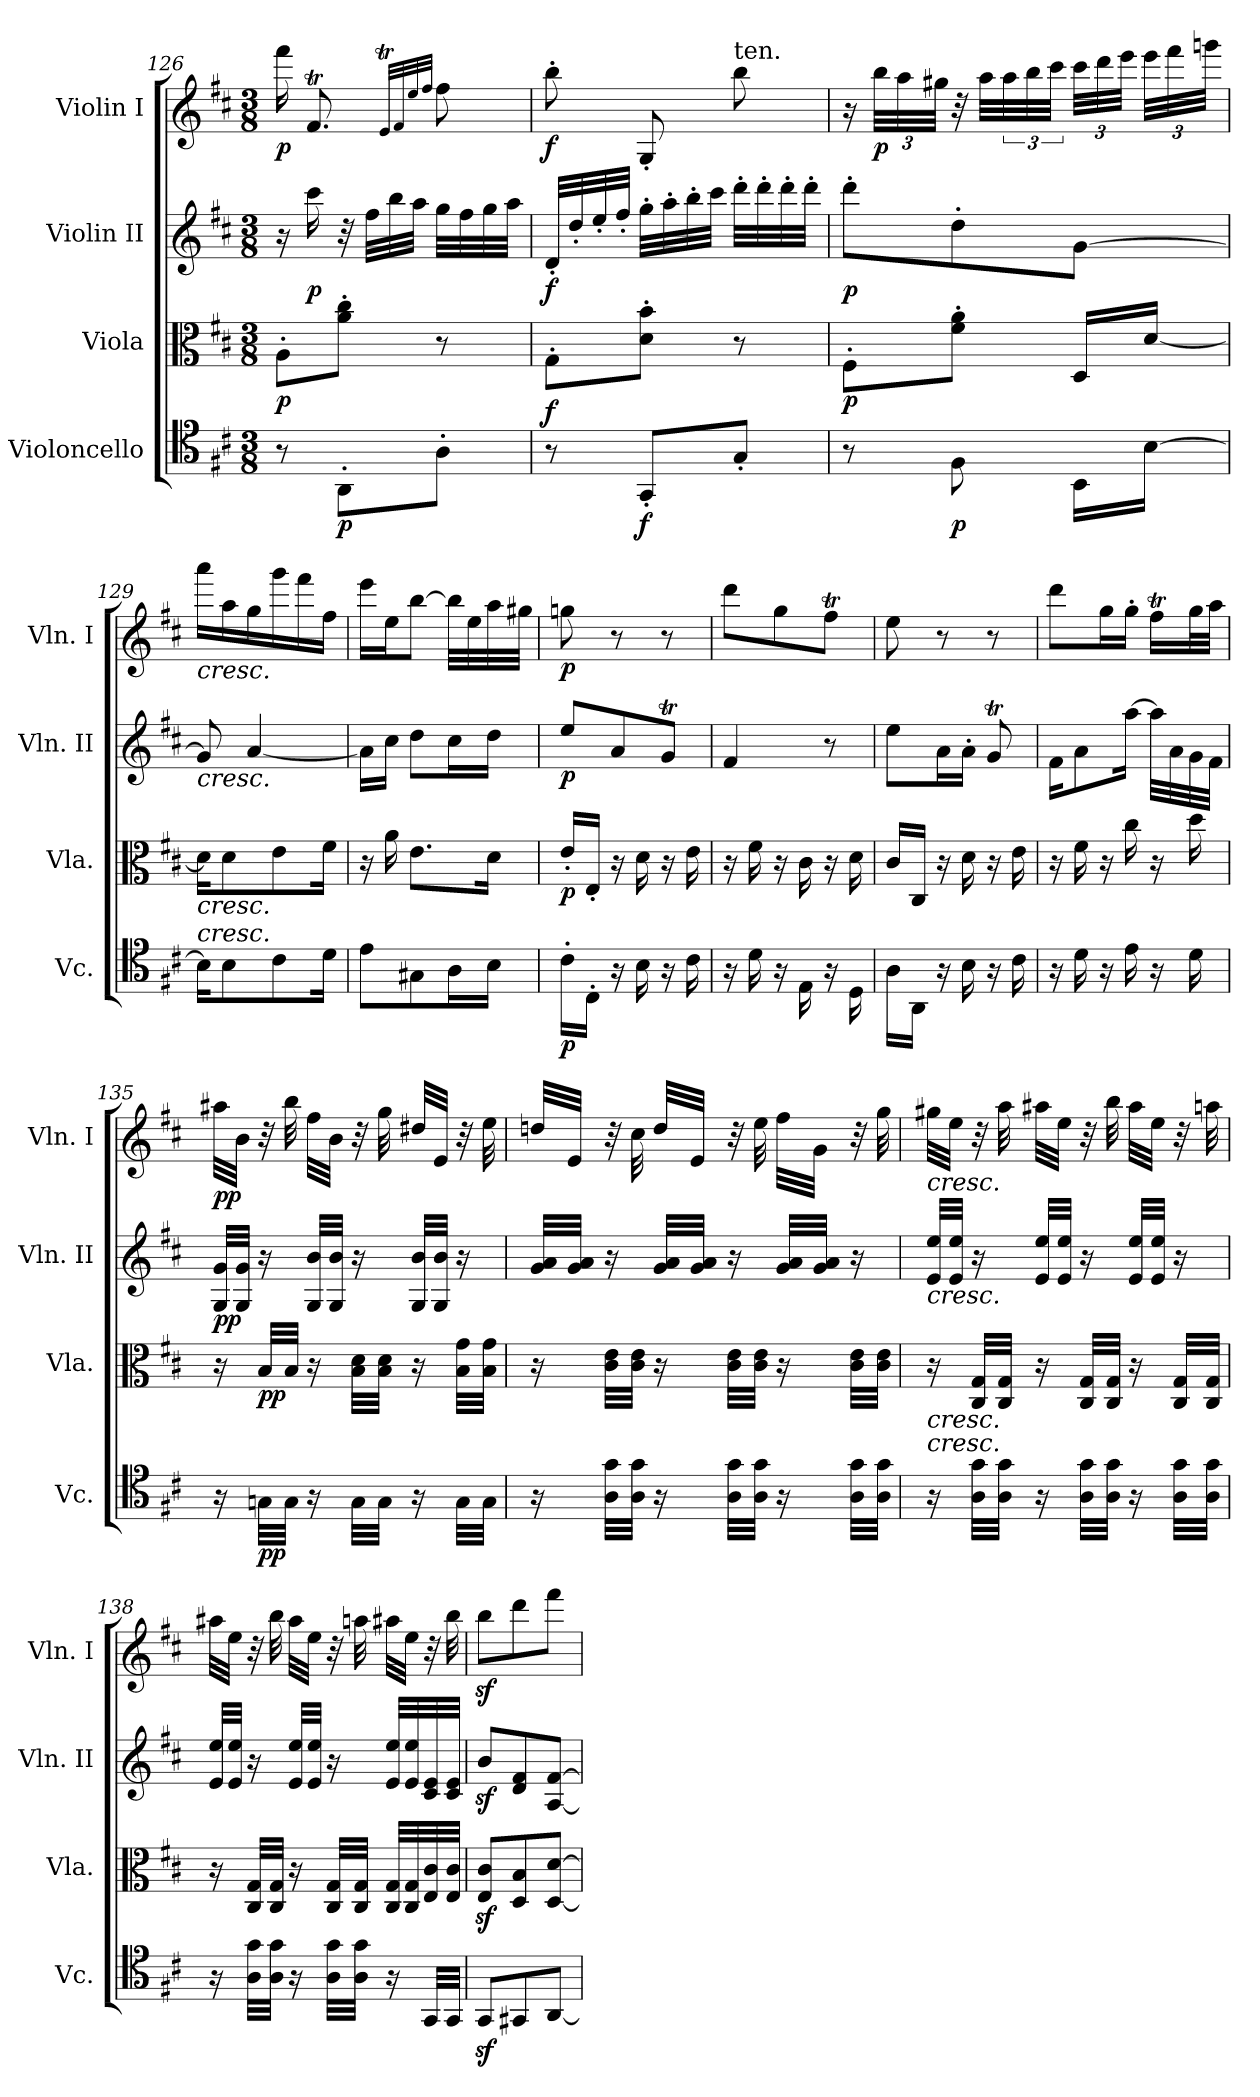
**kern	**dynam	**kern	**dynam	**kern	**dynam	**kern	**dynam
*part4	*part4	*part3	*part3	*part2	*part2	*part1	*part1
*staff4	*staff4	*staff3	*staff3	*staff2	*staff2	*staff1	*staff1
*I"Violoncello	*	*I"Viola	*	*I"Violin II	*	*I"Violin I	*
*I'Vc.	*	*I'Vla.	*	*I'Vln. II	*	*I'Vln. I	*
*clefC4	*	*clefC3	*	*clefG2	*	*clefG2	*
*k[f#c#]	*	*k[f#c#]	*	*k[f#c#]	*	*k[f#c#]	*
*M3/8	*	*M3/8	*	*M3/8	*	*M3/8	*
=126	=126	=126	=126	=126	=126	=126	=126
!	!	!	!LO:DY:b	!	!	!	!LO:DY:b
8r	.	8A'\L	p	16r	.	16fff#\	p
!	!	!	!	!	!LO:DY:b	!	!
.	.	.	.	16ccc#\	p	8.f#t/	.
!	!LO:DY:b	!	!	!	!	!	!
8AA'\L	p	8a\' 8cc#\'J	.	32r	.	.	.
.	.	.	.	32ff#\LLL	.	.	.
.	.	.	.	32bb\	.	.	.
.	.	.	.	32aa\JJJ	.	.	.
.	.	.	.	.	.	32qeT/LLL	.
.	.	.	.	.	.	32qf#/	.
.	.	.	.	.	.	32qee/	.
.	.	.	.	.	.	32qff#/JJJ	.
8A'\J	.	8r	.	32gg\LLL	.	8ff#\	.
.	.	.	.	32ff#\	.	.	.
.	.	.	.	32gg\	.	.	.
.	.	.	.	32aa\JJJ	.	.	.
=127	=127	=127	=127	=127	=127	=127	=127
!	!LO:DY:a	!	!	!	!LO:DY:b	!	!LO:DY:b
8r	f	8G'\L	.	32d'/LLL	f	8bb'\	f
.	.	.	.	32dd'/	.	.	.
.	.	.	.	32ee'/	.	.	.
.	.	.	.	32ff#'/JJJ	.	.	.
!	!LO:DY:b	!	!	!	!	!	!
8GG'/L	f	8d\' 8b\'J	.	32gg'\LLL	.	8G'/	.
.	.	.	.	32aa'\	.	.	.
.	.	.	.	32bb'\	.	.	.
.	.	.	.	32ccc#\JJJ	.	.	.
!	!	!	!	!	!	!LO:TX:a:t=ten.	!
8G'/J	.	8r	.	32ddd'\LLL	.	8bb\	.
.	.	.	.	32ddd'\	.	.	.
.	.	.	.	32ddd'\	.	.	.
.	.	.	.	32ddd'\JJJ	.	.	.
=128	=128	=128	=128	=128	=128	=128	=128
!	!	!	!LO:DY:b	!	!LO:DY:b	!	!
8r	.	8F#'\L	p	8ddd'\L	p	16r	.
*	*	*	*	*	*	*Xbrackettup	*
!	!	!	!	!	!	!	!LO:DY:b
.	.	.	.	.	.	48bb\LLL	p
.	.	.	.	.	.	48aa\	.
.	.	.	.	.	.	48gg#X\JJJ	.
!	!LO:DY:b	!	!	!	!	!	!
8F#\	p	8f#\' 8a\'J	.	8dd'\	.	32r	.
.	.	.	.	.	.	32aa\LLL	.
*	*	*	*	*	*	*brackettup	*
.	.	.	.	.	.	48aa\	.
.	.	.	.	.	.	48bb\	.
.	.	.	.	.	.	48ccc#\JJJ	.
*	*	*	*	*	*	*Xbrackettup	*
16BB\LL	.	16D/LL	.	[8g\J	.	48ccc#\LLL	.
.	.	.	.	.	.	48ddd\	.
.	.	.	.	.	.	48eee\JJJ	.
[16B\JJ	.	[16d/JJ	.	.	.	48eee\LLL	.
.	.	.	.	.	.	48fff#\	.
.	.	.	.	.	.	48gggn\JJJ	.
=129	=129	=129	=129	=129	=129	=129	=129
!	!	!	!	!	!	!LO:TX:b:i:t=cresc.	!
!	!	!	!	!LO:TX:b:i:t=cresc.	!	!	!
!	!	!LO:TX:b:i:t=cresc.	!	!	!	!	!
!LO:TX:a:i:t=cresc.	!	!	!	!	!	!	!
16B\KL]	.	16d\KL]	.	8g/]	.	16aaa\LL	.
8B\	.	8d\	.	.	.	16aa\	.
.	.	.	.	[4a/	.	16gg\	.
8c#\	.	8e\	.	.	.	16ggg\	.
.	.	.	.	.	.	16fff#\	.
16d\Jk	.	16f#\Jk	.	.	.	16ff#\JJ	.
=130	=130	=130	=130	=130	=130	=130	=130
8e\L	.	16r	.	16a\LL]	.	16eee\LL	.
.	.	16a\	.	16cc#\JJ	.	16ee\J	.
8G#X\	.	8.e\L	.	8dd\L	.	[8bb\J	.
16A\L	.	.	.	16cc#\L	.	32bb\LLL]	.
.	.	.	.	.	.	32ee\	.
16B\JJ	.	16d\Jk	.	16dd\JJ	.	32aa\	.
.	.	.	.	.	.	32gg#X\JJJ	.
=131	=131	=131	=131	=131	=131	=131	=131
!	!LO:DY:b	!	!LO:DY:b	!	!LO:DY:b	!	!LO:DY:b
16c#'\LL	p	16e'/LL	p	8ee/L	p	8ggn\	p
16C#'\JJ	.	16E'/JJ	.	.	.	.	.
16r	.	16r	.	8a/	.	8r	.
16B\	.	16d\	.	.	.	.	.
16r	.	16r	.	8gT/J	.	8r	.
16c#\	.	16e\	.	.	.	.	.
=132	=132	=132	=132	=132	=132	=132	=132
16r	.	16r	.	4f#/	.	8ddd\L	.
16d\	.	16f#\	.	.	.	.	.
16r	.	16r	.	.	.	8gg\	.
16E\	.	16c#\	.	.	.	.	.
16r	.	16r	.	8r	.	8ff#t\J	.
16D\	.	16d\	.	.	.	.	.
=133	=133	=133	=133	=133	=133	=133	=133
16A\LL	.	16c#/LL	.	8ee\L	.	8ee\	.
16AA\JJ	.	16C#/JJ	.	.	.	.	.
16r	.	16r	.	16a\L	.	8r	.
16B\	.	16d\	.	16a'\JJ	.	.	.
16r	.	16r	.	8gT/	.	8r	.
16c#\	.	16e\	.	.	.	.	.
=134	=134	=134	=134	=134	=134	=134	=134
16r	.	16r	.	16f#\KL	.	8ddd\L	.
16d\	.	16f#\	.	8a\	.	.	.
16r	.	16r	.	.	.	16gg\L	.
16e\	.	16cc#\	.	[16aa\Jk	.	16gg'\JJ	.
16r	.	16r	.	32aa\LLL]	.	16ff#t\LL	.
.	.	.	.	32a\	.	.	.
16d\	.	16dd\	.	32g\	.	32gg\L	.
.	.	.	.	32f#\JJJ	.	32aa\JJJ	.
=135	=135	=135	=135	=135	=135	=135	=135
!	!	!	!	!	!LO:DY:b	!	!LO:DY:b
16r	.	16r	.	32G/ 32g/LLL	pp	32aa#X\LLL	pp
.	.	.	.	32G/ 32g/JJJ	.	32b\JJJ	.
!	!LO:DY:b	!	!LO:DY:b	!	!	!	!
32Gn\LLL	pp	32B/LLL	pp	16r	.	32r	.
32G\JJJ	.	32B/JJJ	.	.	.	32bb\	.
16r	.	16r	.	32G/ 32b/LLL	.	32ff#\LLL	.
.	.	.	.	32G/ 32b/JJJ	.	32b\JJJ	.
32G\LLL	.	32B\ 32d\LLL	.	16r	.	32r	.
32G\JJJ	.	32B\ 32d\JJJ	.	.	.	32gg\	.
16r	.	16r	.	32G/ 32b/LLL	.	32dd#X/LLL	.
.	.	.	.	32G/ 32b/JJJ	.	32e/JJJ	.
32G\LLL	.	32B\ 32g\LLL	.	16r	.	32r	.
32G\JJJ	.	32B\ 32g\JJJ	.	.	.	32ee\	.
=136	=136	=136	=136	=136	=136	=136	=136
16r	.	16r	.	32g/ 32a/LLL	.	32ddn/LLL	.
.	.	.	.	32g/ 32a/JJJ	.	32e/JJJ	.
32A\ 32g\LLL	.	32c#\ 32e\LLL	.	16r	.	32r	.
32A\ 32g\JJJ	.	32c#\ 32e\JJJ	.	.	.	32cc#\	.
16r	.	16r	.	32g/ 32a/LLL	.	32dd/LLL	.
.	.	.	.	32g/ 32a/JJJ	.	32e/JJJ	.
32A\ 32g\LLL	.	32c#\ 32e\LLL	.	16r	.	32r	.
32A\ 32g\JJJ	.	32c#\ 32e\JJJ	.	.	.	32ee\	.
16r	.	16r	.	32g/ 32a/LLL	.	32ff#\LLL	.
.	.	.	.	32g/ 32a/JJJ	.	32g\JJJ	.
32A\ 32g\LLL	.	32c#\ 32e\LLL	.	16r	.	32r	.
32A\ 32g\JJJ	.	32c#\ 32e\JJJ	.	.	.	32gg\	.
=137	=137	=137	=137	=137	=137	=137	=137
!	!	!	!	!	!	!LO:TX:b:i:t=cresc.	!
!	!	!	!	!LO:TX:b:i:t=cresc.	!	!	!
!	!	!LO:TX:b:i:t=cresc.	!	!	!	!	!
!LO:TX:a:i:t=cresc.	!	!	!	!	!	!	!
16r	.	16r	.	32e/ 32ee/LLL	.	32gg#X\LLL	.
.	.	.	.	32e/ 32ee/JJJ	.	32ee\JJJ	.
32A\ 32g\LLL	.	32C#/ 32G/LLL	.	16r	.	32r	.
32A\ 32g\JJJ	.	32C#/ 32G/JJJ	.	.	.	32aa\	.
16r	.	16r	.	32e/ 32ee/LLL	.	32aa#X\LLL	.
.	.	.	.	32e/ 32ee/JJJ	.	32ee\JJJ	.
32A\ 32g\LLL	.	32C#/ 32G/LLL	.	16r	.	32r	.
32A\ 32g\JJJ	.	32C#/ 32G/JJJ	.	.	.	32bb\	.
16r	.	16r	.	32e/ 32ee/LLL	.	32aa#\LLL	.
.	.	.	.	32e/ 32ee/JJJ	.	32ee\JJJ	.
32A\ 32g\LLL	.	32C#/ 32G/LLL	.	16r	.	32r	.
32A\ 32g\JJJ	.	32C#/ 32G/JJJ	.	.	.	32aan\	.
=138	=138	=138	=138	=138	=138	=138	=138
16r	.	16r	.	32e/ 32ee/LLL	.	32aa#X\LLL	.
.	.	.	.	32e/ 32ee/JJJ	.	32ee\JJJ	.
32A\ 32g\LLL	.	32C#/ 32G/LLL	.	16r	.	32r	.
32A\ 32g\JJJ	.	32C#/ 32G/JJJ	.	.	.	32bb\	.
16r	.	16r	.	32e/ 32ee/LLL	.	32aa#\LLL	.
.	.	.	.	32e/ 32ee/JJJ	.	32ee\JJJ	.
32A\ 32g\LLL	.	32C#/ 32G/LLL	.	16r	.	32r	.
32A\ 32g\JJJ	.	32C#/ 32G/JJJ	.	.	.	32aan\	.
16r	.	32C#/ 32G/LLL	.	32e/ 32ee/LLL	.	32aa#X\LLL	.
.	.	32C#/ 32G/	.	32e/ 32ee/	.	32ee\JJJ	.
32GG/LLL	.	32E/ 32c#/	.	32c#/ 32e/	.	32r	.
32GG/JJJ	.	32E/ 32c#/JJJ	.	32c#/ 32e/JJJ	.	32bb\	.
=139	=139	=139	=139	=139	=139	=139	=139
8GGz</L	.	8E/z< 8c#/z<L	.	8bz</L	.	8bbz<\L	.
8GG#X/	.	8D/ 8B/	.	8d/ 8f#/	.	8ddd\	.
[8AA/J	.	[8D/ [8d/J	.	[8A/ [8f#/J	.	8fff#\J	.
=	=	=	=	=	=	=	=
*-	*-	*-	*-	*-	*-	*-	*-
